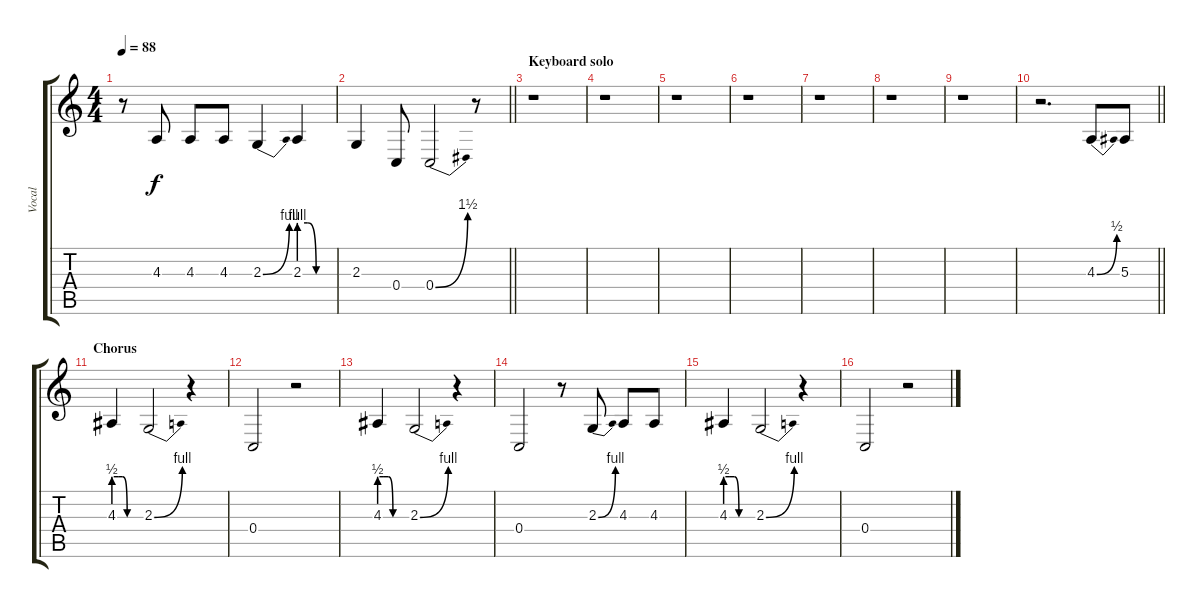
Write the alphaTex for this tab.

\track ("Vocal" "Vocal") {instrument tuba}
\staff {score tabs}
\tuning (D4 A3 F3 C3 G2 C2) {hide}
\ts (4 4)
\tempo 88
\clef g2
\ks c
r.8{dy f} 4.3.8 4.3.8 4.3.8 2.3{be (bend 0 0 60 4)}.4 2.3{be (custom 0 4 15 4 30 0 60 0)}.4 |
\barLineRight lightlight
2.3.4 0.4.8 0.4{be (bend 0 0 60 6)}.2 r.8 |
\section ("" "Keyboard solo")
r.1 |
r.1 |
r.1 |
r.1 |
r.1 |
r.1 |
r.1 |
\barLineRight lightlight
r.2{d} 4.3{be (bend 0 0 60 2)}.8 5.3.8 |
\section ("" "Chorus")
4.3{be (custom 0 2 10 2 20 2 30 0 60 0)}.4 2.3{be (bend 0 0 60 4)}.2 r.4 |
0.4.2 r.2 |
4.3{be (custom 0 2 10 2 20 2 30 0 60 0)}.4 2.3{be (bend 0 0 60 4)}.2 r.4 |
0.4.2 r.8 2.3{be (bend 0 0 60 4)}.8 4.3.8 4.3.8 |
4.3{be (custom 0 2 10 2 20 2 30 0 60 0)}.4 2.3{be (bend 0 0 60 4)}.2 r.4 |
0.4.2 r.2
